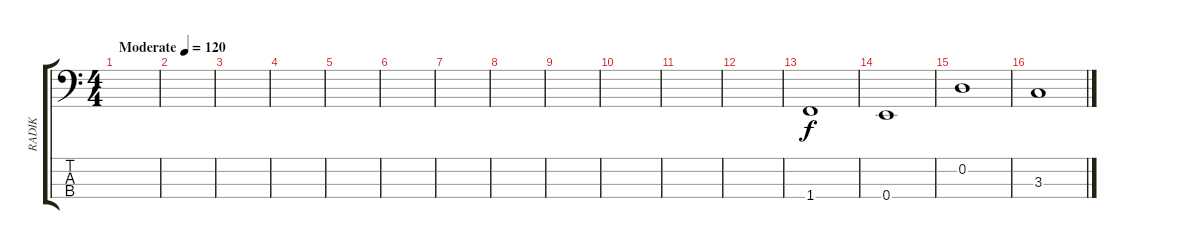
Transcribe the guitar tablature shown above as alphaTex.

\track ("RADIK" "RADIK") {instrument electricbasspick}
\staff {score tabs}
\tuning (G2 D2 A1 E1) {hide}
\ts (4 4)
\tempo (120 "Moderate")
\clef f4
\ks c
|
|
|
|
|
|
|
|
|
|
|
|
1.4.1 |
0.4.1 |
0.2.1 |
3.3.1
